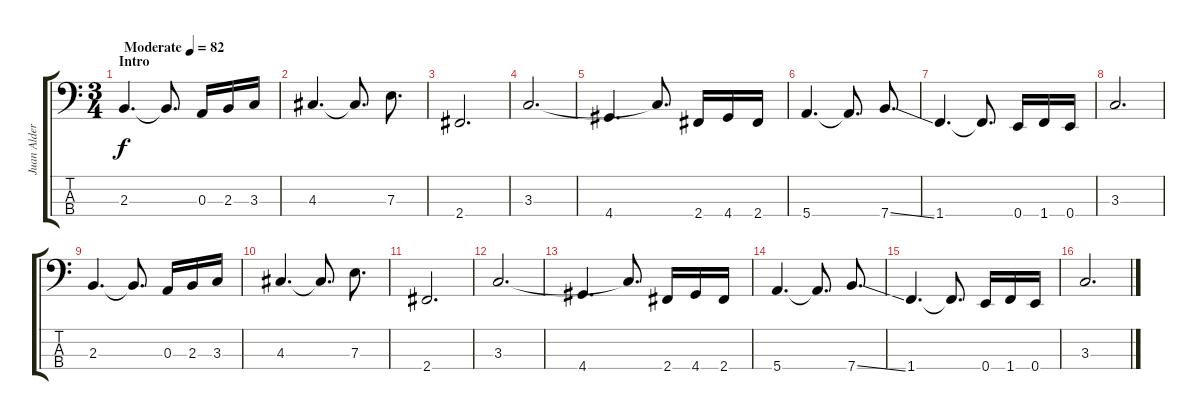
\track ("Juan Alderete De La Peña" "Juan Alder") {instrument electricbassfinger}
\staff {score tabs}
\tuning (G2 D2 A1 E1) {hide}
\ts (3 4)
\section ("" "Intro")
\tempo (82 "Moderate")
\clef f4
\ks c
2.3.4{d dy f instrument electricbassfinger} 2.3{t}.8{d} 0.3.16 2.3.16 3.3.16 |
4.3.4{d} 4.3{t}.8{d} 7.3.8{d} |
2.4.2{d} |
3.3.2{d} |
4.4.4{d} 3.3{t}.8{d} 2.4.16 4.4.16 2.4.16 |
5.4.4{d} 5.4{t}.8{d} 7.4{ss}.8{d} |
1.4.4{d} 1.4{t}.8{d} 0.4.16 1.4.16 0.4.16 |
3.3.2{d} |
2.3.4{d} 2.3{t}.8{d} 0.3.16 2.3.16 3.3.16 |
4.3.4{d} 4.3{t}.8{d} 7.3.8{d} |
2.4.2{d} |
3.3.2{d} |
4.4.4{d} 3.3{t}.8{d} 2.4.16 4.4.16 2.4.16 |
5.4.4{d} 5.4{t}.8{d} 7.4{ss}.8{d} |
1.4.4{d} 1.4{t}.8{d} 0.4.16 1.4.16 0.4.16 |
3.3.2{d}
